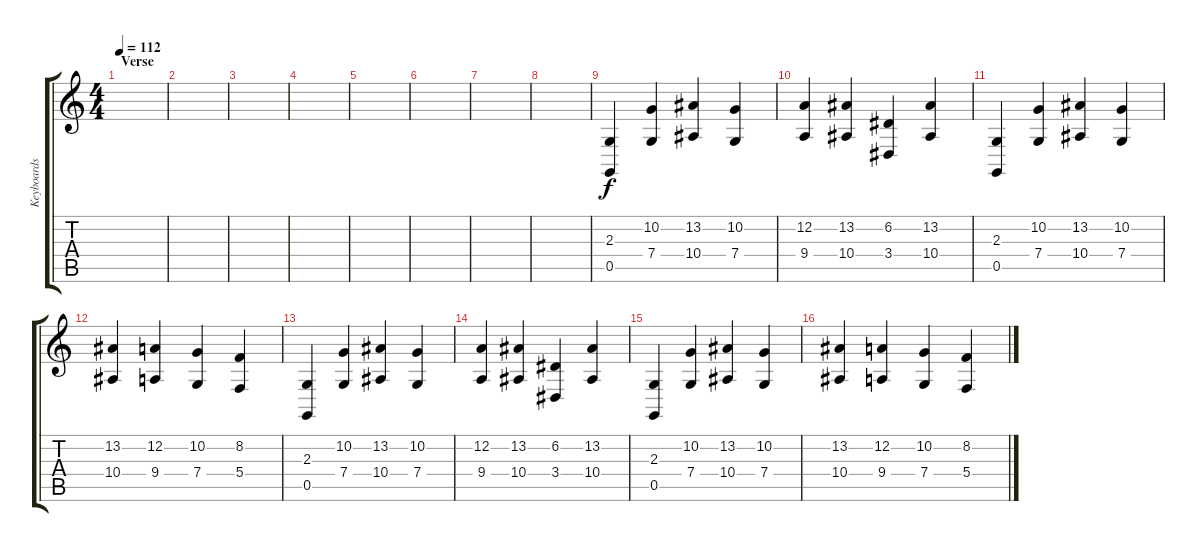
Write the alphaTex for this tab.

\track ("Keyboards" "Keyboards") {instrument clarinet}
\staff {score tabs}
\tuning (D4 A3 F3 C3 G2 D2) {hide}
\ts (4 4)
\section ("" "Verse")
\tempo 112
\clef g2
\ks c
|
|
|
|
|
|
|
|
(2.3 0.5).4{volume 11 instrument synthstrings1} (10.2 7.4).4 (13.2 10.4).4 (10.2 7.4).4 |
(12.2 9.4).4 (13.2 10.4).4 (6.2 3.4).4 (13.2 10.4).4 |
(2.3 0.5).4 (10.2 7.4).4 (13.2 10.4).4 (10.2 7.4).4 |
(13.2 10.4).4 (12.2 9.4).4 (10.2 7.4).4 (8.2 5.4).4 |
(2.3 0.5).4 (10.2 7.4).4 (13.2 10.4).4 (10.2 7.4).4 |
(12.2 9.4).4 (13.2 10.4).4 (6.2 3.4).4 (13.2 10.4).4 |
(2.3 0.5).4 (10.2 7.4).4 (13.2 10.4).4 (10.2 7.4).4 |
(13.2 10.4).4 (12.2 9.4).4 (10.2 7.4).4 (8.2 5.4).4
